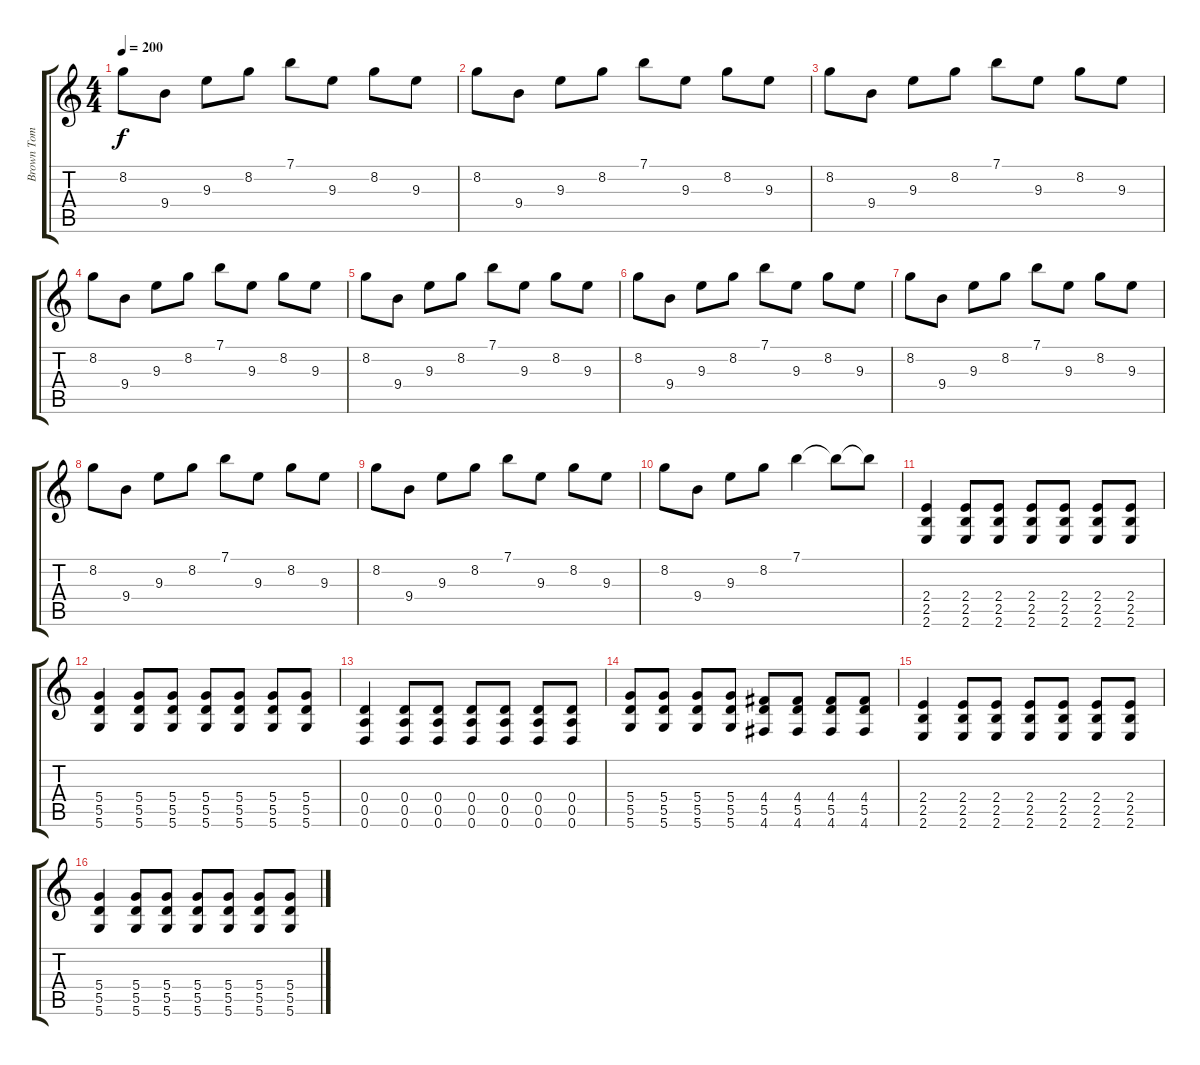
\track ("Brown Tom" "Brown Tom") {instrument electricguitarclean}
\staff {score tabs}
\tuning (E4 B3 G3 D3 A2 D2) {hide}
\ts (4 4)
\tempo 200
\clef g2
\ks c
8.2.8{dy f} 9.4.8 9.3.8 8.2.8 7.1.8 9.3.8 8.2.8 9.3.8 |
8.2.8 9.4.8 9.3.8 8.2.8 7.1.8 9.3.8 8.2.8 9.3.8 |
8.2.8 9.4.8 9.3.8 8.2.8 7.1.8 9.3.8 8.2.8 9.3.8 |
8.2.8 9.4.8 9.3.8 8.2.8 7.1.8 9.3.8 8.2.8 9.3.8 |
8.2.8 9.4.8 9.3.8 8.2.8 7.1.8 9.3.8 8.2.8 9.3.8 |
8.2.8 9.4.8 9.3.8 8.2.8 7.1.8 9.3.8 8.2.8 9.3.8 |
8.2.8 9.4.8 9.3.8 8.2.8 7.1.8 9.3.8 8.2.8 9.3.8 |
8.2.8 9.4.8 9.3.8 8.2.8 7.1.8 9.3.8 8.2.8 9.3.8 |
8.2.8 9.4.8 9.3.8 8.2.8 7.1.8 9.3.8 8.2.8 9.3.8 |
8.2.8 9.4.8 9.3.8 8.2.8 7.1.4 7.1{t}.8 7.1{t}.8 |
(2.4 2.5 2.6).4{instrument distortionguitar} (2.4 2.5 2.6).8 (2.4 2.5 2.6).8 (2.4 2.5 2.6).8 (2.4 2.5 2.6).8 (2.4 2.5 2.6).8 (2.4 2.5 2.6).8 |
(5.4 5.5 5.6).4 (5.4 5.5 5.6).8 (5.4 5.5 5.6).8 (5.4 5.5 5.6).8 (5.4 5.5 5.6).8 (5.4 5.5 5.6).8 (5.4 5.5 5.6).8 |
(0.4 0.5 0.6).4 (0.4 0.5 0.6).8 (0.4 0.5 0.6).8 (0.4 0.5 0.6).8 (0.4 0.5 0.6).8 (0.4 0.5 0.6).8 (0.4 0.5 0.6).8 |
(5.4 5.5 5.6).8 (5.4 5.5 5.6).8 (5.4 5.5 5.6).8 (5.4 5.5 5.6).8 (4.4 5.5 4.6).8 (4.4 5.5 4.6).8 (4.4 5.5 4.6).8 (4.4 5.5 4.6).8 |
(2.4 2.5 2.6).4{instrument distortionguitar} (2.4 2.5 2.6).8 (2.4 2.5 2.6).8 (2.4 2.5 2.6).8 (2.4 2.5 2.6).8 (2.4 2.5 2.6).8 (2.4 2.5 2.6).8 |
(5.4 5.5 5.6).4 (5.4 5.5 5.6).8 (5.4 5.5 5.6).8 (5.4 5.5 5.6).8 (5.4 5.5 5.6).8 (5.4 5.5 5.6).8 (5.4 5.5 5.6).8
